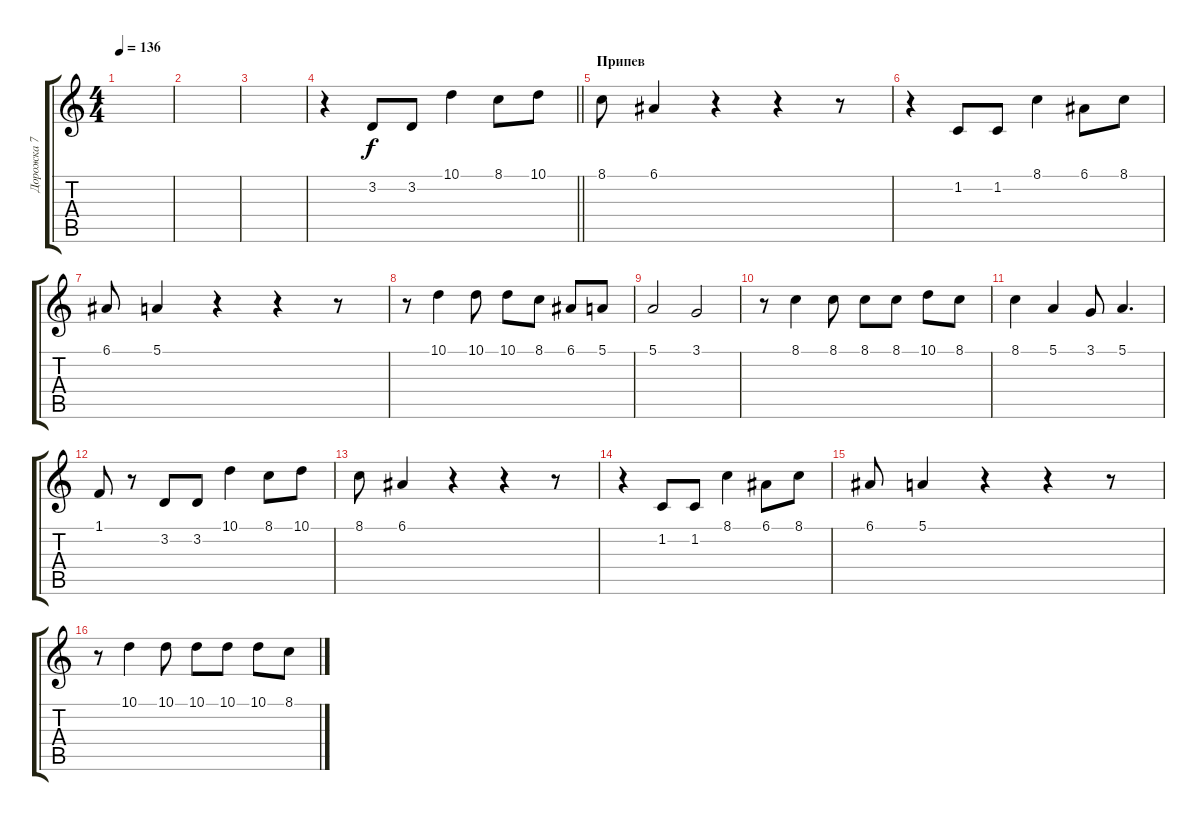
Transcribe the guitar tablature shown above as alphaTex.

\track ("Дорожка 7" "Дорожка 7") {instrument lead1square}
\staff {score tabs}
\tuning (E4 B3 G3 D3 A2 E2) {hide}
\ts (4 4)
\tempo 136
\clef g2
\ks c
|
|
|
\barLineRight lightlight
r.4 3.2.8 3.2.8 10.1.4 8.1.8 10.1.8 |
\section ("" "Припев")
8.1.8 6.1.4 r.4 r.4 r.8 |
r.4 1.2.8 1.2.8 8.1.4 6.1.8 8.1.8 |
6.1.8 5.1.4 r.4 r.4 r.8 |
r.8 10.1.4 10.1.8 10.1.8 8.1.8 6.1.8 5.1.8 |
5.1.2 3.1.2 |
r.8 8.1.4 8.1.8 8.1.8 8.1.8 10.1.8 8.1.8 |
8.1.4 5.1.4 3.1.8 5.1.4{d} |
1.1.8 r.8 3.2.8 3.2.8 10.1.4 8.1.8 10.1.8 |
8.1.8 6.1.4 r.4 r.4 r.8 |
r.4 1.2.8 1.2.8 8.1.4 6.1.8 8.1.8 |
6.1.8 5.1.4 r.4 r.4 r.8 |
r.8 10.1.4 10.1.8 10.1.8 10.1.8 10.1.8 8.1.8
